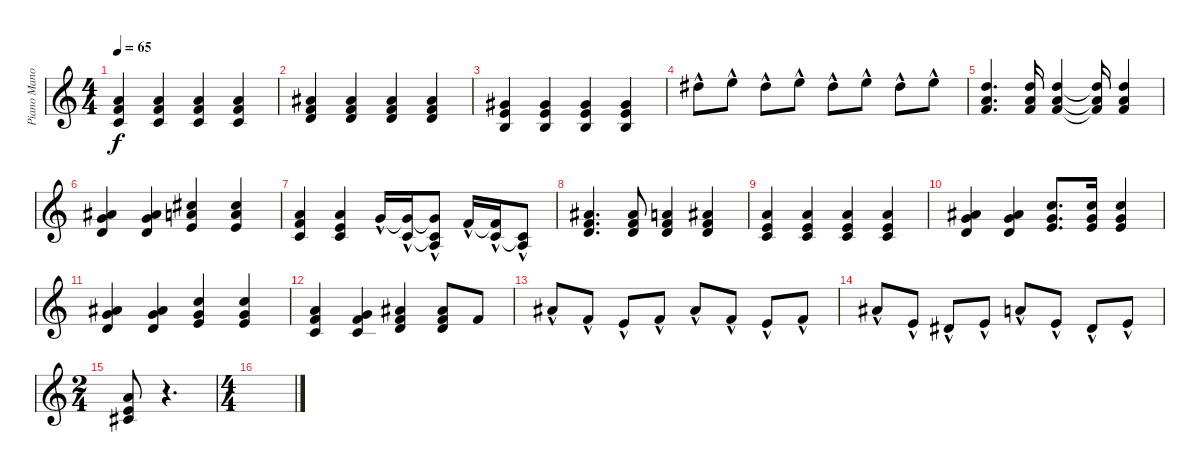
\track ("Piano Mano Derecha" "Piano Mano") {instrument acousticgrandpiano}
\staff {score}
\tuning (E4 B3 G3 D3 A2 E2 B1) {hide}
\ts (4 4)
\tempo 65
\clef g2
\ks c
(1.1 1.2 14.3).4{dy f} (1.1 1.2 14.3).4 (1.1 1.2 14.3).4 (1.1 1.2 14.3).4 |
(1.1 3.2 15.3).4 (6.1 3.2 10.3).4 (1.1 3.2 15.3).4 (6.1 3.2 10.3).4 |
(0.1 0.2 13.3).4 (0.1 0.2 13.3).4 (0.1 0.2 13.3).4 (0.1 0.2 13.3).4 |
11.1{hac}.8 12.1{hac}.8 11.1{hac}.8 12.1{hac}.8 11.1{hac}.8 12.1{hac}.8 11.1{hac}.8 12.1{hac}.8 |
(10.1 6.2 14.3).4{d} (10.1 6.2 14.3).16 (10.1 6.2 14.3).4 (10.1{t} 6.2{t} 14.3{t}).16 (10.1 10.2 10.3).4 |
(6.1 8.2 7.3).4 (3.1 3.2 15.3).4 (9.1 10.2 9.3).4 (9.1 10.2 9.3).4 |
(5.1 6.2 5.3).4 (5.1 1.2 9.3).4 3.1{hac}.16 (3.1{t} 1.2{hac}).16 (3.1{t} 1.2{t} 2.3{hac}).8 1.1{hac}.16 (1.1{t} 1.2{hac}).16 (1.2{t} 2.3{hac}).8 |
(6.1 6.2 7.3).4{d} (6.1 3.2 10.3).8 (5.1 6.2 7.3).4 (6.1 3.2 10.3).4 |
(5.1 5.2 5.3).4 (0.1 1.2 14.3).4 (5.1 1.2 9.3).4 (5.1 1.2 9.3).4 |
(6.1 8.2 7.3).4 (6.1 3.2 12.3).4 (8.1 8.2 9.3).8{d} (8.1 8.2 9.3).16 (0.1 8.2 17.3).4 |
(6.1 8.2 7.3).4 (6.1 3.2 12.3).4 (0.1 8.2 17.3).4 (0.1 8.2 17.3).4 |
(1.1 1.2 14.3).4 (1.1 1.2 12.3).4 (1.1 3.2 15.3).4 (1.1 3.2 15.3).8 1.1.8 |
6.1{hac}.8 1.1{hac}.8 0.1{hac}.8 1.1{hac}.8 6.1{hac}.8 1.1{hac}.8 0.1{hac}.8 1.1{hac}.8 |
6.1{hac}.8 0.1{hac}.8 4.2{hac}.8 0.1{hac}.8 5.1{hac}.8 0.1{hac}.8 4.2{hac}.8 0.1{hac}.8 |
\ts (2 4)
(5.1 5.2 6.3).8 r.4{d} |
\ts (4 4)
